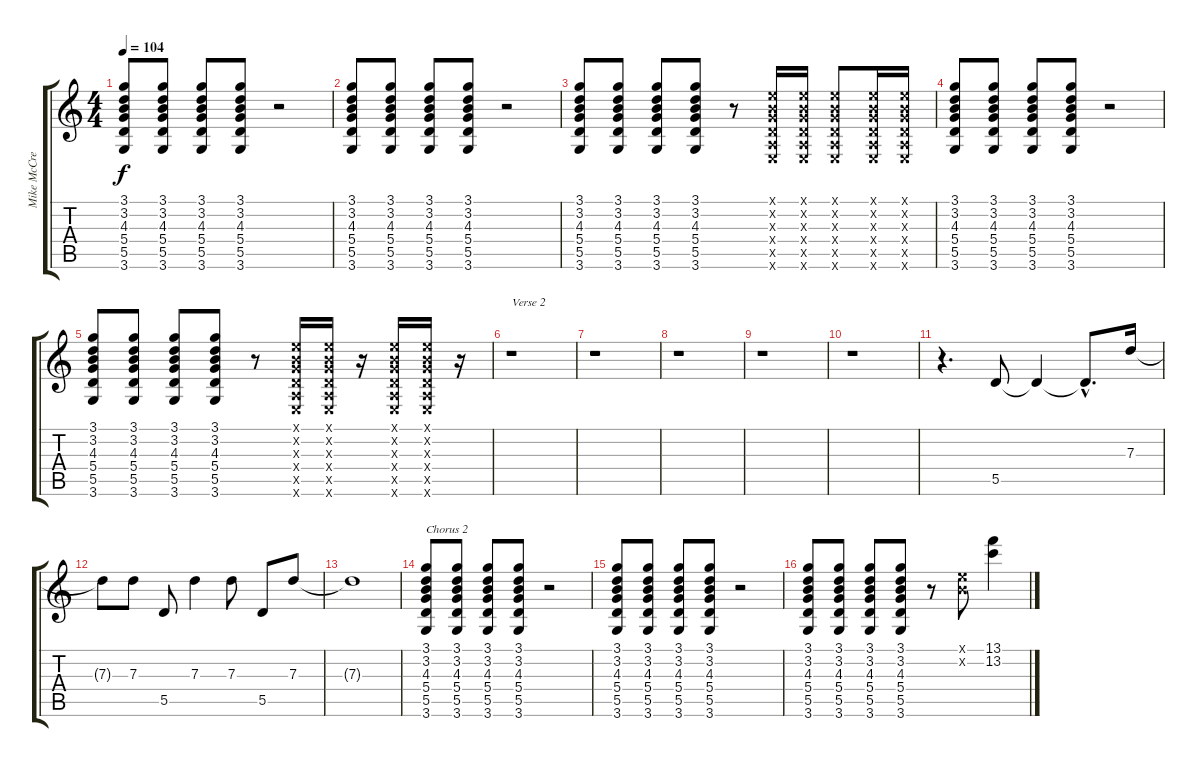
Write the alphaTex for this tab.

\track ("Mike McCready" "Mike McCre") {instrument distortionguitar}
\staff {score tabs}
\tuning (E4 B3 G3 D3 A2 E2) {hide}
\ts (4 4)
\tempo 104
\clef g2
\ks c
(3.1 3.2 4.3 5.4 5.5 3.6).8{dy f} (3.1 3.2 4.3 5.4 5.5 3.6).8 (3.1 3.2 4.3 5.4 5.5 3.6).8 (3.1 3.2 4.3 5.4 5.5 3.6).8 r.2 |
(3.1 3.2 4.3 5.4 5.5 3.6).8 (3.1 3.2 4.3 5.4 5.5 3.6).8 (3.1 3.2 4.3 5.4 5.5 3.6).8 (3.1 3.2 4.3 5.4 5.5 3.6).8 r.2 |
(3.1 3.2 4.3 5.4 5.5 3.6).8 (3.1 3.2 4.3 5.4 5.5 3.6).8 (3.1 3.2 4.3 5.4 5.5 3.6).8 (3.1 3.2 4.3 5.4 5.5 3.6).8 r.8 (0.1{x} 0.2{x} 0.3{x} 0.4{x} 0.5{x} 0.6{x}).16 (0.1{x} 0.2{x} 0.3{x} 0.4{x} 0.5{x} 0.6{x}).16 (0.1{x} 0.2{x} 0.3{x} 0.4{x} 0.5{x} 0.6{x}).8 (0.1{x} 0.2{x} 0.3{x} 0.4{x} 0.5{x} 0.6{x}).16 (0.1{x} 0.2{x} 0.3{x} 0.4{x} 0.5{x} 0.6{x}).16 |
(3.1 3.2 4.3 5.4 5.5 3.6).8 (3.1 3.2 4.3 5.4 5.5 3.6).8 (3.1 3.2 4.3 5.4 5.5 3.6).8 (3.1 3.2 4.3 5.4 5.5 3.6).8 r.2 |
(3.1 3.2 4.3 5.4 5.5 3.6).8 (3.1 3.2 4.3 5.4 5.5 3.6).8 (3.1 3.2 4.3 5.4 5.5 3.6).8 (3.1 3.2 4.3 5.4 5.5 3.6).8 r.8 (0.1{x} 0.2{x} 0.3{x} 0.4{x} 0.5{x} 0.6{x}).16 (0.1{x} 0.2{x} 0.3{x} 0.4{x} 0.5{x} 0.6{x}).16 r.16 (0.1{x} 0.2{x} 0.3{x} 0.4{x} 0.5{x} 0.6{x}).16 (0.1{x} 0.2{x} 0.3{x} 0.4{x} 0.5{x} 0.6{x}).16 r.16 |
r.1{txt "Verse 2"} |
r.1 |
r.1 |
r.1 |
r.1 |
r.4{d} 5.5.8 5.5{t}.4 5.5{hac t}.8{d} 7.3.16 |
7.3{t}.8 7.3.8 5.5.8 7.3.4 7.3.8 5.5.8 7.3.8 |
7.3{t}.1 |
(3.1 3.2 4.3 5.4 5.5 3.6).8{txt "Chorus 2"} (3.1 3.2 4.3 5.4 5.5 3.6).8 (3.1 3.2 4.3 5.4 5.5 3.6).8 (3.1 3.2 4.3 5.4 5.5 3.6).8 r.2 |
(3.1 3.2 4.3 5.4 5.5 3.6).8 (3.1 3.2 4.3 5.4 5.5 3.6).8 (3.1 3.2 4.3 5.4 5.5 3.6).8 (3.1 3.2 4.3 5.4 5.5 3.6).8 r.2 |
(3.1 3.2 4.3 5.4 5.5 3.6).8 (3.1 3.2 4.3 5.4 5.5 3.6).8 (3.1 3.2 4.3 5.4 5.5 3.6).8 (3.1 3.2 4.3 5.4 5.5 3.6).8 r.8 (0.1{x} 0.2{x}).8 (13.1{ss} 13.2{ss}).4
